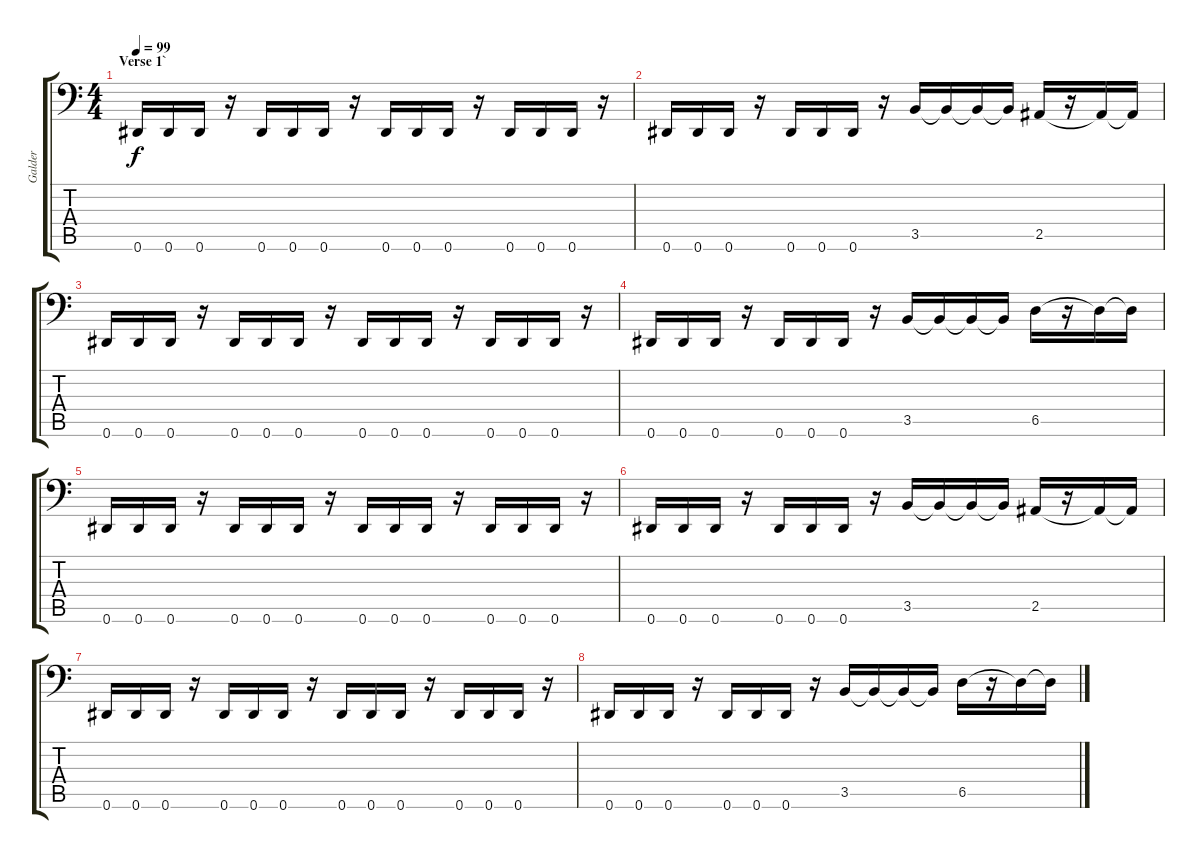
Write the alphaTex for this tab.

\track ("Galder" "Galder") {instrument electricbasspick}
\staff {score tabs}
\tuning (Eb3 Bb2 Gb2 Db2 Ab1 Eb1) {hide}
\ts (4 4)
\section ("" "Verse 1`")
\tempo 99
\clef f4
\ks c
0.6.16{dy f volume 11} 0.6.16 0.6.16 r.16 0.6.16 0.6.16 0.6.16 r.16 0.6.16 0.6.16 0.6.16 r.16 0.6.16 0.6.16 0.6.16 r.16 |
0.6.16 0.6.16 0.6.16 r.16 0.6.16 0.6.16 0.6.16 r.16 3.5.16 3.5{t}.16 3.5{t}.16 3.5{t}.16 2.5.16 r.16 2.5{t}.16 2.5{t}.16 |
0.6.16{volume 11} 0.6.16 0.6.16 r.16 0.6.16 0.6.16 0.6.16 r.16 0.6.16 0.6.16 0.6.16 r.16 0.6.16 0.6.16 0.6.16 r.16 |
0.6.16 0.6.16 0.6.16 r.16 0.6.16 0.6.16 0.6.16 r.16 3.5.16 3.5{t}.16 3.5{t}.16 3.5{t}.16 6.5.16 r.16 6.5{t}.16 6.5{t}.16 |
0.6.16{volume 11} 0.6.16 0.6.16 r.16 0.6.16 0.6.16 0.6.16 r.16 0.6.16 0.6.16 0.6.16 r.16 0.6.16 0.6.16 0.6.16 r.16 |
0.6.16 0.6.16 0.6.16 r.16 0.6.16 0.6.16 0.6.16 r.16 3.5.16 3.5{t}.16 3.5{t}.16 3.5{t}.16 2.5.16 r.16 2.5{t}.16 2.5{t}.16 |
0.6.16{volume 11} 0.6.16 0.6.16 r.16 0.6.16 0.6.16 0.6.16 r.16 0.6.16 0.6.16 0.6.16 r.16 0.6.16 0.6.16 0.6.16 r.16 |
0.6.16 0.6.16 0.6.16 r.16 0.6.16 0.6.16 0.6.16 r.16 3.5.16 3.5{t}.16 3.5{t}.16 3.5{t}.16 6.5.16 r.16 6.5{t}.16 6.5{t}.16
